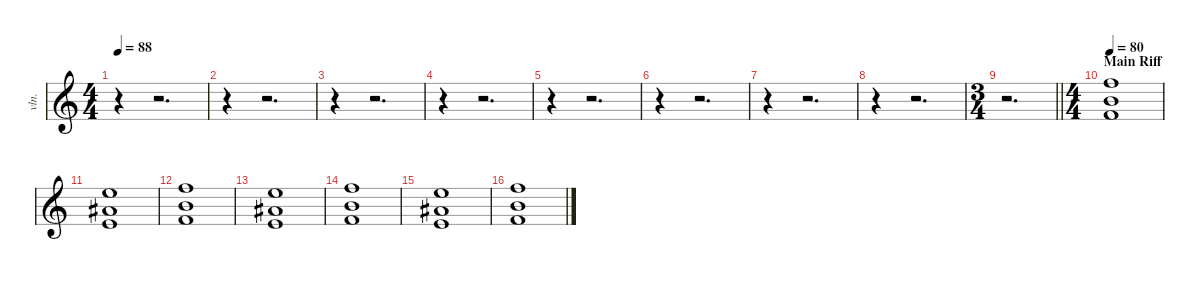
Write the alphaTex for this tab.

\defaultSystemsLayout 4
\hideDynamics
\bracketExtendMode nobrackets
\otherSystemsTrackNameOrientation horizontal
\track ("Strings" "vln.") {instrument stringensemble1}
\staff {score}
\tuning (E4 B3 G3 D3 A2 E2)
\ts (4 4)
\tempo 88
\clef g2
\ks c
r.4{dy f beam Down} r.2{d beam Down} |
r.4{beam Down} r.2{d beam Down} |
r.4{beam Down} r.2{d beam Down} |
r.4{beam Down} r.2{d beam Down} |
r.4{beam Down} r.2{d beam Down} |
r.4{beam Down} r.2{d beam Down} |
r.4{beam Down} r.2{d beam Down} |
r.4{beam Down} r.2{d beam Down} |
\ts (3 4)
\beaming (8 2 2 2)
\barLineRight lightlight
r.2{d beam Down} |
\ts (4 4)
\beaming (8 2 2 2 2)
\section ("" "Main Riff")
\tempo 80
(13.1 12.2 10.3).1{beam Down} |
(12.1 11.2{acc #} 9.3).1{beam Up} |
(13.1 12.2 10.3).1{beam Down} |
(12.1 11.2{acc #} 9.3).1{beam Up} |
(13.1 12.2 10.3).1{beam Down} |
(12.1 11.2{acc #} 9.3).1{beam Up} |
(13.1 12.2 10.3).1{beam Down}
